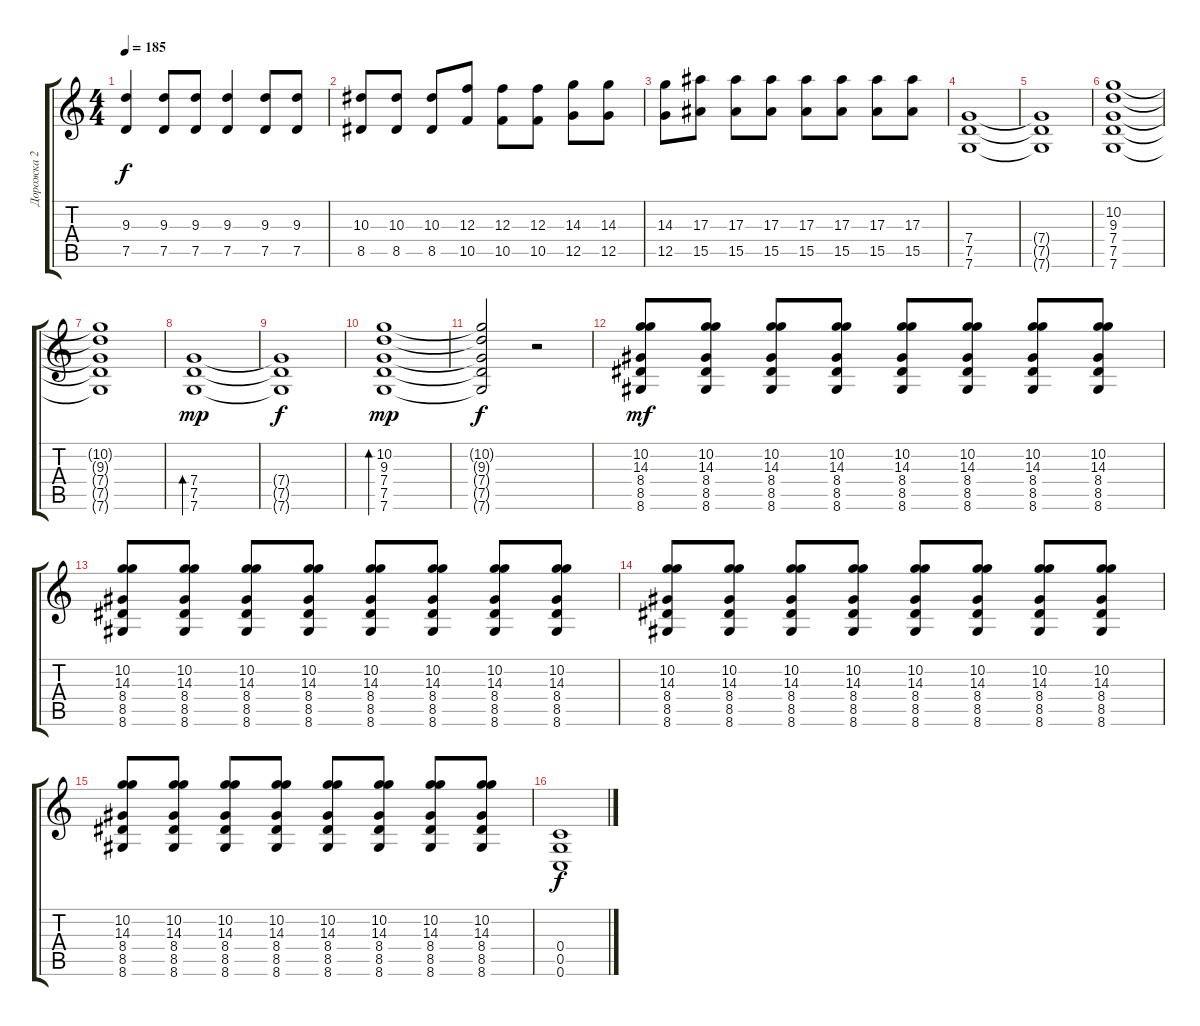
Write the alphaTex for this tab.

\track ("Дорожка 2" "Дорожка 2") {instrument distortionguitar}
\staff {score tabs}
\tuning (D4 A3 F3 C3 G2 C2) {hide}
\ts (4 4)
\tempo 185
\clef g2
\ks c
(9.3 7.5).4{dy f} (9.3 7.5).8 (9.3 7.5).8 (9.3 7.5).4 (9.3 7.5).8 (9.3 7.5).8 |
(10.3 8.5).8 (10.3 8.5).8 (10.3 8.5).8 (12.3 10.5).8 (12.3 10.5).8 (12.3 10.5).8 (14.3 12.5).8 (14.3 12.5).8 |
(14.3 12.5).8 (17.3 15.5).8 (17.3 15.5).8 (17.3 15.5).8 (17.3 15.5).8 (17.3 15.5).8 (17.3 15.5).8 (17.3 15.5).8 |
(7.4 7.5 7.6).1 |
(7.4{t} 7.5{t} 7.6{t}).1 |
(10.2 9.3 7.4 7.5 7.6).1 |
(10.2{t} 9.3{t} 7.4{t} 7.5{t} 7.6{t}).1 |
(7.4 7.5 7.6).1{bd 240 dy mp} |
(7.4{t} 7.5{t} 7.6{t}).1{dy f} |
(10.2 9.3 7.4 7.5 7.6).1{bd 240 dy mp} |
(10.2{t} 9.3{t} 7.4{t} 7.5{t} 7.6{t}).2{dy f} r.2 |
(10.2 14.3 8.4 8.5 8.6).8{dy mf} (10.2 14.3 8.4 8.5 8.6).8 (10.2 14.3 8.4 8.5 8.6).8 (10.2 14.3 8.4 8.5 8.6).8 (10.2 14.3 8.4 8.5 8.6).8 (10.2 14.3 8.4 8.5 8.6).8 (10.2 14.3 8.4 8.5 8.6).8 (10.2 14.3 8.4 8.5 8.6).8 |
(10.2 14.3 8.4 8.5 8.6).8 (10.2 14.3 8.4 8.5 8.6).8 (10.2 14.3 8.4 8.5 8.6).8 (10.2 14.3 8.4 8.5 8.6).8 (10.2 14.3 8.4 8.5 8.6).8 (10.2 14.3 8.4 8.5 8.6).8 (10.2 14.3 8.4 8.5 8.6).8 (10.2 14.3 8.4 8.5 8.6).8 |
(10.2 14.3 8.4 8.5 8.6).8 (10.2 14.3 8.4 8.5 8.6).8 (10.2 14.3 8.4 8.5 8.6).8 (10.2 14.3 8.4 8.5 8.6).8 (10.2 14.3 8.4 8.5 8.6).8 (10.2 14.3 8.4 8.5 8.6).8 (10.2 14.3 8.4 8.5 8.6).8 (10.2 14.3 8.4 8.5 8.6).8 |
(10.2 14.3 8.4 8.5 8.6).8 (10.2 14.3 8.4 8.5 8.6).8 (10.2 14.3 8.4 8.5 8.6).8 (10.2 14.3 8.4 8.5 8.6).8 (10.2 14.3 8.4 8.5 8.6).8 (10.2 14.3 8.4 8.5 8.6).8 (10.2 14.3 8.4 8.5 8.6).8 (10.2 14.3 8.4 8.5 8.6).8 |
(0.4 0.5 0.6).1{dy f}
